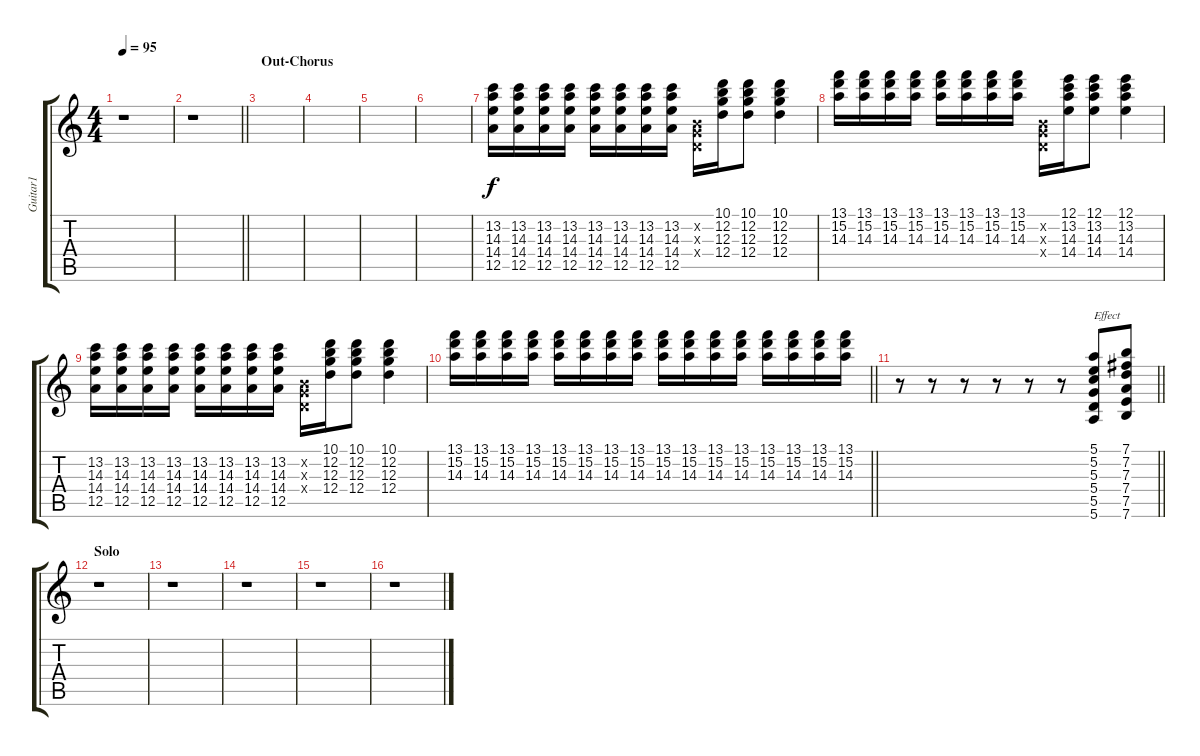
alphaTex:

\track ("Guitar1" "Guitar1") {instrument electricguitarjazz}
\staff {score tabs}
\tuning (E4 B3 G3 D3 A2 E2) {hide}
\ts (4 4)
\tempo 95
\clef g2
\ks c
r.1{dy f} |
\barLineRight lightlight
r.1 |
\section ("" "Out-Chorus")
|
|
|
|
(13.2 14.3 14.4 12.5).16{volume 8 instrument overdrivenguitar} (13.2 14.3 14.4 12.5).16 (13.2 14.3 14.4 12.5).16 (13.2 14.3 14.4 12.5).16 (13.2 14.3 14.4 12.5).16 (13.2 14.3 14.4 12.5).16 (13.2 14.3 14.4 12.5).16 (13.2 14.3 14.4 12.5).16 (0.2{x} 0.3{x} 0.4{x}).16 (10.1 12.2 12.3 12.4).16 (10.1 12.2 12.3 12.4).8 (10.1 12.2 12.3 12.4).4 |
(13.1 15.2 14.3).16 (13.1 15.2 14.3).16 (13.1 15.2 14.3).16 (13.1 15.2 14.3).16 (13.1 15.2 14.3).16 (13.1 15.2 14.3).16 (13.1 15.2 14.3).16 (13.1 15.2 14.3).16 (0.2{x} 0.3{x} 0.4{x}).16 (12.1 13.2 14.3 14.4).16 (12.1 13.2 14.3 14.4).8 (12.1 13.2 14.3 14.4).4 |
(13.2 14.3 14.4 12.5).16 (13.2 14.3 14.4 12.5).16 (13.2 14.3 14.4 12.5).16 (13.2 14.3 14.4 12.5).16 (13.2 14.3 14.4 12.5).16 (13.2 14.3 14.4 12.5).16 (13.2 14.3 14.4 12.5).16 (13.2 14.3 14.4 12.5).16 (0.2{x} 0.3{x} 0.4{x}).16 (10.1 12.2 12.3 12.4).16 (10.1 12.2 12.3 12.4).8 (10.1 12.2 12.3 12.4).4 |
\barLineRight lightlight
(13.1 15.2 14.3).16 (13.1 15.2 14.3).16 (13.1 15.2 14.3).16 (13.1 15.2 14.3).16 (13.1 15.2 14.3).16 (13.1 15.2 14.3).16 (13.1 15.2 14.3).16 (13.1 15.2 14.3).16 (13.1 15.2 14.3).16 (13.1 15.2 14.3).16 (13.1 15.2 14.3).16 (13.1 15.2 14.3).16 (13.1 15.2 14.3).16 (13.1 15.2 14.3).16 (13.1 15.2 14.3).16 (13.1 15.2 14.3).16 |
\barLineRight lightlight
r.8 r.8 r.8 r.8 r.8 r.8 (5.1 5.2 5.3 5.4 5.5 5.6).8{txt "Effect" volume 16 instrument reversecymbal} (7.1 7.2 7.3 7.4 7.5 7.6).8 |
\section ("" "Solo")
r.1 |
r.1 |
r.1 |
r.1 |
r.1
